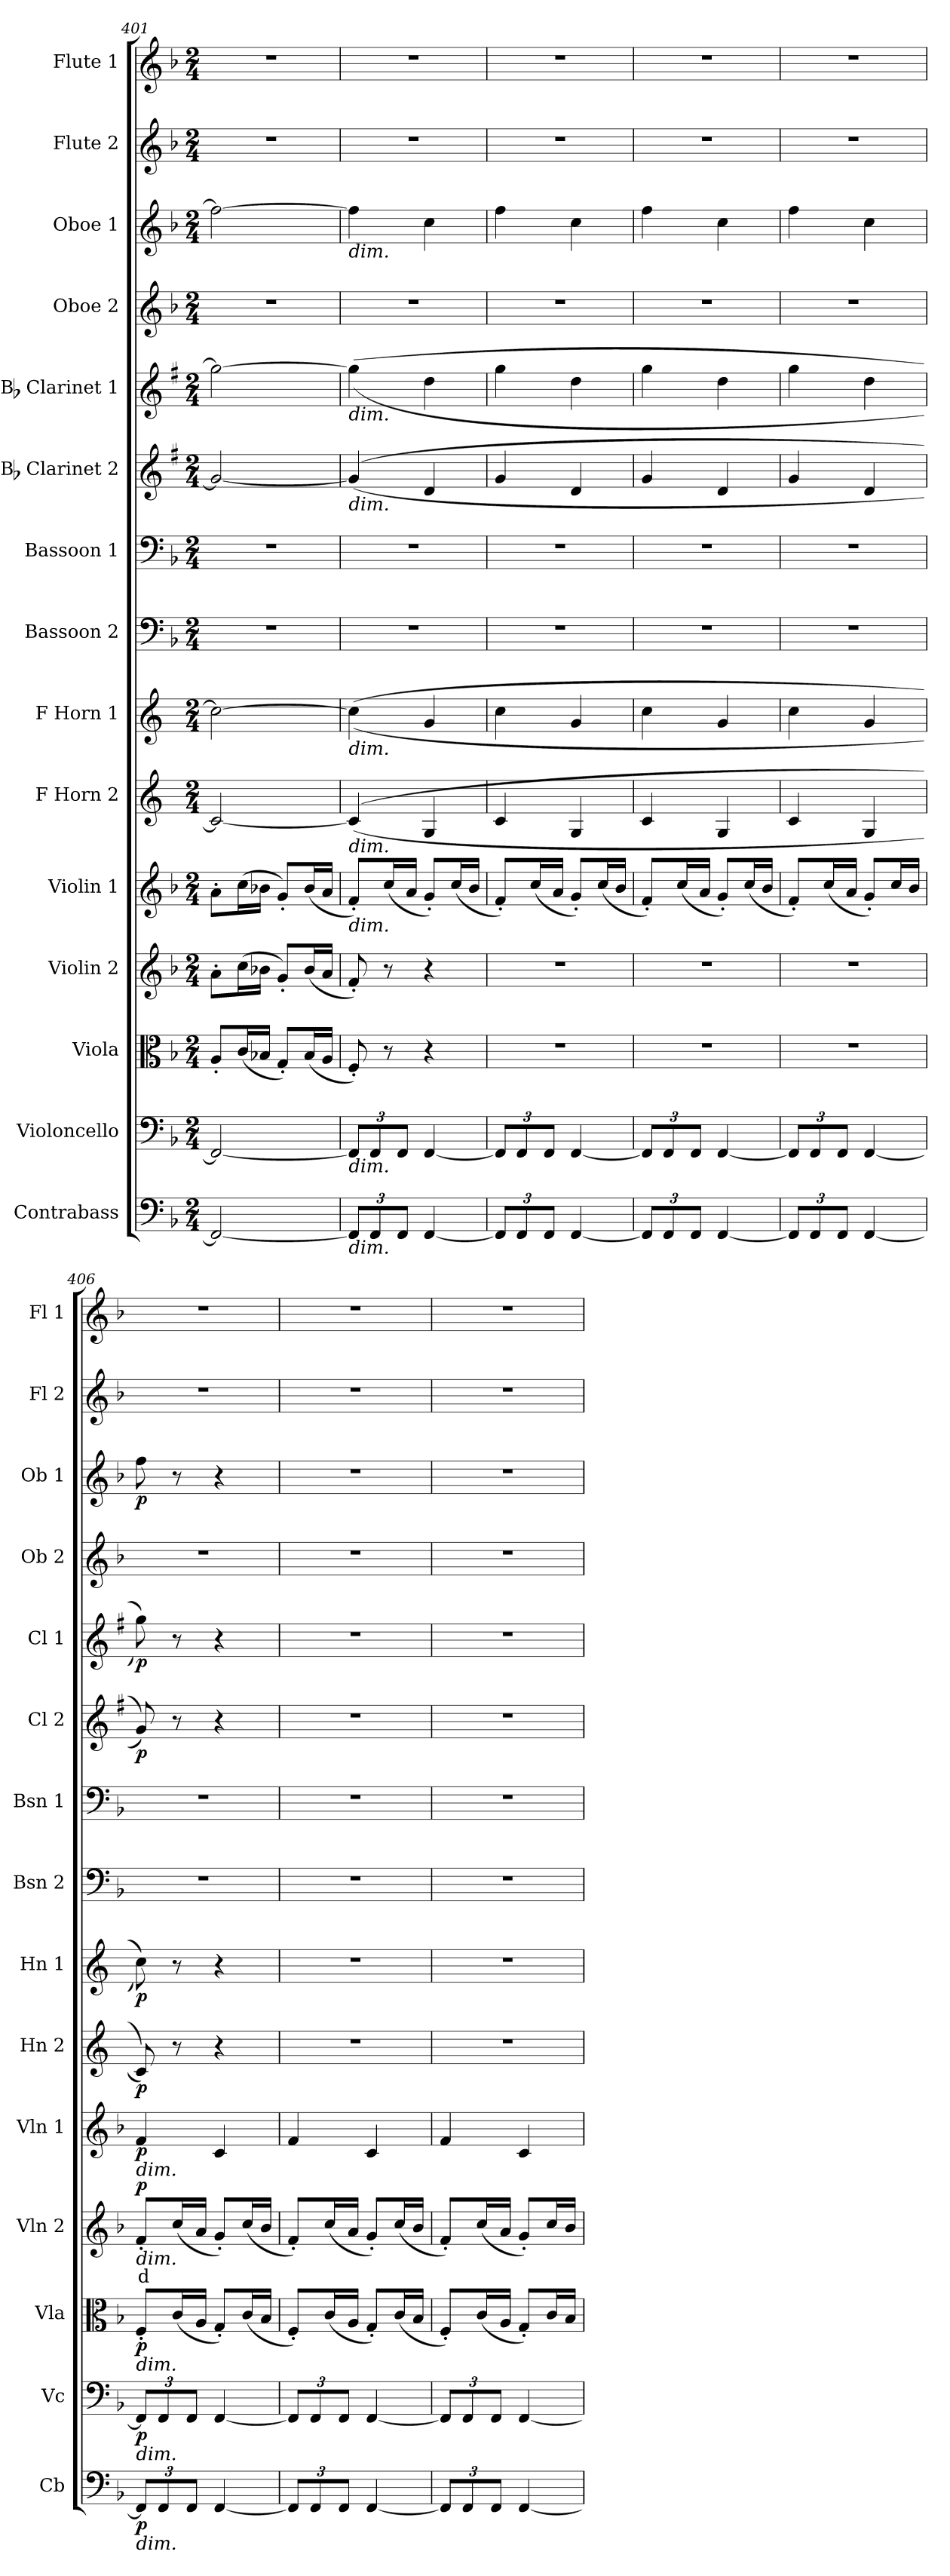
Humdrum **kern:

**kern	**dynam	**kern	**dynam	**kern	**dynam	**kern	**text	**dynam	**kern	**dynam	**kern	**dynam	**kern	**dynam	**kern	**kern	**kern	**dynam	**kern	**dynam	**kern	**kern	**dynam	**kern	**kern
*part15	*part15	*part14	*part14	*part13	*part13	*part12	*part12	*part12	*part11	*part11	*part10	*part10	*part9	*part9	*part8	*part7	*part6	*part6	*part5	*part5	*part4	*part3	*part3	*part2	*part1
*staff15	*staff15	*staff14	*staff14	*staff13	*staff13	*staff12	*staff12	*staff12	*staff11	*staff11	*staff10	*staff10	*staff9	*staff9	*staff8	*staff7	*staff6	*staff6	*staff5	*staff5	*staff4	*staff3	*staff3	*staff2	*staff1
*I"Contrabass	*	*I"Violoncello	*	*I"Viola	*	*I"Violin 2	*	*	*I"Violin 1	*	*I"F Horn 2	*	*I"F Horn 1	*	*I"Bassoon 2	*I"Bassoon 1	*I"Bb Clarinet 2	*	*I"Bb Clarinet 1	*	*I"Oboe 2	*I"Oboe 1	*	*I"Flute 2	*I"Flute 1
*I'Cb	*	*I'Vc	*	*I'Vla	*	*I'Vln 2	*	*	*I'Vln 1	*	*I'Hn 2	*	*I'Hn 1	*	*I'Bsn 2	*I'Bsn 1	*I'Cl 2	*	*I'Cl 1	*	*I'Ob 2	*I'Ob 1	*	*I'Fl 2	*I'Fl 1
*clefF4	*	*clefF4	*	*clefC3	*	*clefG2	*	*	*clefG2	*	*clefG2	*	*clefG2	*	*clefF4	*clefF4	*clefG2	*	*clefG2	*	*clefG2	*clefG2	*	*clefG2	*clefG2
*ITrd7c12	*	*	*	*	*	*	*	*	*	*	*ITrd4c7	*	*ITrd4c7	*	*	*	*ITrd1c2	*	*ITrd1c2	*	*	*	*	*	*
*k[b-]	*	*k[b-]	*	*k[b-]	*	*k[b-]	*	*	*k[b-]	*	*k[b-]	*	*k[b-]	*	*k[b-]	*k[b-]	*k[b-]	*	*k[b-]	*	*k[b-]	*k[b-]	*	*k[b-]	*k[b-]
*M2/4	*	*M2/4	*	*M2/4	*	*M2/4	*	*	*M2/4	*	*M2/4	*	*M2/4	*	*M2/4	*M2/4	*M2/4	*	*M2/4	*	*M2/4	*M2/4	*	*M2/4	*M2/4
=401	=401	=401	=401	=401	=401	=401	=401	=401	=401	=401	=401	=401	=401	=401	=401	=401	=401	=401	=401	=401	=401	=401	=401	=401	=401
2FFF/_	.	2FF/_	.	8A'/L	.	8a'\L	.	.	8a'\L	.	2F/_	.	2f\_	.	2r	2r	2f/_	.	2ff\_	.	2r	2ff\_	.	2r	2r
.	.	.	.	(16c/L	.	(16cc\L	.	.	(16cc\L	.	.	.	.	.	.	.	.	.	.	.	.	.	.	.	.
.	.	.	.	16B-X/JJ	.	16b-X\JJ	.	.	16b-X\JJ	.	.	.	.	.	.	.	.	.	.	.	.	.	.	.	.
.	.	.	.	8G'/L)	.	8g'/L)	.	.	8g'/L)	.	.	.	.	.	.	.	.	.	.	.	.	.	.	.	.
.	.	.	.	(16B-/L	.	(16b-/L	.	.	(16b-/L	.	.	.	.	.	.	.	.	.	.	.	.	.	.	.	.
.	.	.	.	16A/JJ	.	16a/JJ	.	.	16a/JJ	.	.	.	.	.	.	.	.	.	.	.	.	.	.	.	.
=402	=402	=402	=402	=402	=402	=402	=402	=402	=402	=402	=402	=402	=402	=402	=402	=402	=402	=402	=402	=402	=402	=402	=402	=402	=402
*Xbrackettup	*	*Xbrackettup	*	*	*	*	*	*	*	*	*	*	*	*	*	*	*	*	*	*	*	*	*	*	*
!	!	!	!	!	!	!	!	!	!	!	!	!	!	!	!	!	!	!	!	!	!	!LO:TX:b:i:t=dim.	!	!	!
!	!	!	!	!	!	!	!	!	!	!	!	!	!	!	!	!	!	!	!LO:TX:b:i:t=dim.	!	!	!	!	!	!
!	!	!	!	!	!	!	!	!	!	!	!	!	!	!	!	!	!LO:TX:b:i:t=dim.	!	!	!	!	!	!	!	!
!	!	!	!	!	!	!	!	!	!	!	!	!	!LO:TX:b:i:t=dim.	!	!	!	!	!	!	!	!	!	!	!	!
!	!	!	!	!	!	!	!	!	!	!	!LO:TX:b:i:t=dim.	!	!	!	!	!	!	!	!	!	!	!	!	!	!
!	!	!	!	!	!	!	!	!	!LO:TX:b:i:t=dim.	!	!	!	!	!	!	!	!	!	!	!	!	!	!	!	!
!	!	!LO:TX:b:i:t=dim.	!	!	!	!	!	!	!	!	!	!	!	!	!	!	!	!	!	!	!	!	!	!	!
!LO:TX:b:i:t=dim.	!	!	!	!	!	!	!	!	!	!	!	!	!	!	!	!	!	!	!	!	!	!	!	!	!
12FFF/L]	.	12FF/L]	.	8F'/)	.	8f'/)	.	.	8f'/L)	.	((4F/]	.	((4f\]	.	2r	2r	((4f/]	.	((4ff\]	.	2r	4ff\]	.	2r	2r
12FFF/	.	12FF/	.	.	.	.	.	.	.	.	.	.	.	.	.	.	.	.	.	.	.	.	.	.	.
.	.	.	.	8r	.	8r	.	.	(16cc/L	.	.	.	.	.	.	.	.	.	.	.	.	.	.	.	.
12FFF/J	.	12FF/J	.	.	.	.	.	.	.	.	.	.	.	.	.	.	.	.	.	.	.	.	.	.	.
.	.	.	.	.	.	.	.	.	16a/JJ	.	.	.	.	.	.	.	.	.	.	.	.	.	.	.	.
[4FFF/	.	[4FF/	.	4r	.	4r	.	.	8g'/L)	.	4C/	.	4c/	.	.	.	4c/	.	4cc\	.	.	4cc\	.	.	.
.	.	.	.	.	.	.	.	.	(16cc/L	.	.	.	.	.	.	.	.	.	.	.	.	.	.	.	.
.	.	.	.	.	.	.	.	.	16b-/JJ	.	.	.	.	.	.	.	.	.	.	.	.	.	.	.	.
=403	=403	=403	=403	=403	=403	=403	=403	=403	=403	=403	=403	=403	=403	=403	=403	=403	=403	=403	=403	=403	=403	=403	=403	=403	=403
12FFF/L]	.	12FF/L]	.	2r	.	2r	.	.	8f'/L)	.	4F/	.	4f\	.	2r	2r	4f/	.	4ff\	.	2r	4ff\	.	2r	2r
12FFF/	.	12FF/	.	.	.	.	.	.	.	.	.	.	.	.	.	.	.	.	.	.	.	.	.	.	.
.	.	.	.	.	.	.	.	.	(16cc/L	.	.	.	.	.	.	.	.	.	.	.	.	.	.	.	.
12FFF/J	.	12FF/J	.	.	.	.	.	.	.	.	.	.	.	.	.	.	.	.	.	.	.	.	.	.	.
.	.	.	.	.	.	.	.	.	16a/JJ	.	.	.	.	.	.	.	.	.	.	.	.	.	.	.	.
[4FFF/	.	[4FF/	.	.	.	.	.	.	8g'/L)	.	4C/	.	4c/	.	.	.	4c/	.	4cc\	.	.	4cc\	.	.	.
.	.	.	.	.	.	.	.	.	(16cc/L	.	.	.	.	.	.	.	.	.	.	.	.	.	.	.	.
.	.	.	.	.	.	.	.	.	16b-/JJ	.	.	.	.	.	.	.	.	.	.	.	.	.	.	.	.
=404	=404	=404	=404	=404	=404	=404	=404	=404	=404	=404	=404	=404	=404	=404	=404	=404	=404	=404	=404	=404	=404	=404	=404	=404	=404
12FFF/L]	.	12FF/L]	.	2r	.	2r	.	.	8f'/L)	.	4F/	.	4f\	.	2r	2r	4f/	.	4ff\	.	2r	4ff\	.	2r	2r
12FFF/	.	12FF/	.	.	.	.	.	.	.	.	.	.	.	.	.	.	.	.	.	.	.	.	.	.	.
.	.	.	.	.	.	.	.	.	(16cc/L	.	.	.	.	.	.	.	.	.	.	.	.	.	.	.	.
12FFF/J	.	12FF/J	.	.	.	.	.	.	.	.	.	.	.	.	.	.	.	.	.	.	.	.	.	.	.
.	.	.	.	.	.	.	.	.	16a/JJ	.	.	.	.	.	.	.	.	.	.	.	.	.	.	.	.
[4FFF/	.	[4FF/	.	.	.	.	.	.	8g'/L)	.	4C/	.	4c/	.	.	.	4c/	.	4cc\	.	.	4cc\	.	.	.
.	.	.	.	.	.	.	.	.	(16cc/L	.	.	.	.	.	.	.	.	.	.	.	.	.	.	.	.
.	.	.	.	.	.	.	.	.	16b-/JJ	.	.	.	.	.	.	.	.	.	.	.	.	.	.	.	.
!!LO:PB:g=z
=405	=405	=405	=405	=405	=405	=405	=405	=405	=405	=405	=405	=405	=405	=405	=405	=405	=405	=405	=405	=405	=405	=405	=405	=405	=405
12FFF/L]	.	12FF/L]	.	2r	.	2r	.	.	8f'/L)	.	4F/	.	4f\	.	2r	2r	4f/	.	4ff\	.	2r	4ff\	.	2r	2r
12FFF/	.	12FF/	.	.	.	.	.	.	.	.	.	.	.	.	.	.	.	.	.	.	.	.	.	.	.
.	.	.	.	.	.	.	.	.	(16cc/L	.	.	.	.	.	.	.	.	.	.	.	.	.	.	.	.
12FFF/J	.	12FF/J	.	.	.	.	.	.	.	.	.	.	.	.	.	.	.	.	.	.	.	.	.	.	.
.	.	.	.	.	.	.	.	.	16a/JJ	.	.	.	.	.	.	.	.	.	.	.	.	.	.	.	.
[4FFF/	.	[4FF/	.	.	.	.	.	.	8g'/L)	.	4C/	.	4c/	.	.	.	4c/	.	4cc\	.	.	4cc\	.	.	.
.	.	.	.	.	.	.	.	.	16cc/L	.	.	.	.	.	.	.	.	.	.	.	.	.	.	.	.
.	.	.	.	.	.	.	.	.	16b-/JJ	.	.	.	.	.	.	.	.	.	.	.	.	.	.	.	.
=406	=406	=406	=406	=406	=406	=406	=406	=406	=406	=406	=406	=406	=406	=406	=406	=406	=406	=406	=406	=406	=406	=406	=406	=406	=406
!	!	!	!	!	!	!	!	!	!LO:TX:b:i:t=dim.	!	!	!	!	!	!	!	!	!	!	!	!	!	!	!	!
!	!	!	!	!	!	!LO:TX:b:i:t=dim.	!	!	!	!	!	!	!	!	!	!	!	!	!	!	!	!	!	!	!
!	!	!	!	!LO:TX:b:i:t=dim.	!	!	!	!	!	!	!	!	!	!	!	!	!	!	!	!	!	!	!	!	!
!	!	!LO:TX:b:i:t=dim.	!	!	!	!	!	!	!	!	!	!	!	!	!	!	!	!	!	!	!	!	!	!	!
!LO:TX:b:i:t=dim.	!	!	!	!	!	!	!	!	!	!	!	!	!	!	!	!	!	!	!	!	!	!	!	!	!
!	!LO:DY:b	!	!LO:DY:b	!	!LO:DY:b	!	!LO:LY:b:color=#FF0000	!LO:DY:b	!	!LO:DY:b	!	!LO:DY:b	!	!LO:DY:b	!	!	!	!LO:DY:b	!	!LO:DY:b	!	!	!LO:DY:b	!	!
12FFF/L]	p	12FF/L]	p	8F'/L	p	8f'/L	d	p	4f/	p	8F/))	p	8f\))	p	2r	2r	8f/))	p	8ff\))	p	2r	8ff\	p	2r	2r
12FFF/	.	12FF/	.	.	.	.	.	.	.	.	.	.	.	.	.	.	.	.	.	.	.	.	.	.	.
.	.	.	.	(16c/L	.	(16cc/L	.	.	.	.	8r	.	8r	.	.	.	8r	.	8r	.	.	8r	.	.	.
12FFF/J	.	12FF/J	.	.	.	.	.	.	.	.	.	.	.	.	.	.	.	.	.	.	.	.	.	.	.
.	.	.	.	16A/JJ	.	16a/JJ	.	.	.	.	.	.	.	.	.	.	.	.	.	.	.	.	.	.	.
[4FFF/	.	[4FF/	.	8G'/L)	.	8g'/L)	.	.	4c/	.	4r	.	4r	.	.	.	4r	.	4r	.	.	4r	.	.	.
.	.	.	.	(16c/L	.	(16cc/L	.	.	.	.	.	.	.	.	.	.	.	.	.	.	.	.	.	.	.
.	.	.	.	16B-/JJ	.	16b-/JJ	.	.	.	.	.	.	.	.	.	.	.	.	.	.	.	.	.	.	.
=407	=407	=407	=407	=407	=407	=407	=407	=407	=407	=407	=407	=407	=407	=407	=407	=407	=407	=407	=407	=407	=407	=407	=407	=407	=407
12FFF/L]	.	12FF/L]	.	8F'/L)	.	8f'/L)	.	.	4f/	.	2r	.	2r	.	2r	2r	2r	.	2r	.	2r	2r	.	2r	2r
12FFF/	.	12FF/	.	.	.	.	.	.	.	.	.	.	.	.	.	.	.	.	.	.	.	.	.	.	.
.	.	.	.	(16c/L	.	(16cc/L	.	.	.	.	.	.	.	.	.	.	.	.	.	.	.	.	.	.	.
12FFF/J	.	12FF/J	.	.	.	.	.	.	.	.	.	.	.	.	.	.	.	.	.	.	.	.	.	.	.
.	.	.	.	16A/JJ	.	16a/JJ	.	.	.	.	.	.	.	.	.	.	.	.	.	.	.	.	.	.	.
[4FFF/	.	[4FF/	.	8G'/L)	.	8g'/L)	.	.	4c/	.	.	.	.	.	.	.	.	.	.	.	.	.	.	.	.
.	.	.	.	(16c/L	.	(16cc/L	.	.	.	.	.	.	.	.	.	.	.	.	.	.	.	.	.	.	.
.	.	.	.	16B-/JJ	.	16b-/JJ	.	.	.	.	.	.	.	.	.	.	.	.	.	.	.	.	.	.	.
=408	=408	=408	=408	=408	=408	=408	=408	=408	=408	=408	=408	=408	=408	=408	=408	=408	=408	=408	=408	=408	=408	=408	=408	=408	=408
12FFF/L]	.	12FF/L]	.	8F'/L)	.	8f'/L)	.	.	4f/	.	2r	.	2r	.	2r	2r	2r	.	2r	.	2r	2r	.	2r	2r
12FFF/	.	12FF/	.	.	.	.	.	.	.	.	.	.	.	.	.	.	.	.	.	.	.	.	.	.	.
.	.	.	.	(16c/L	.	(16cc/L	.	.	.	.	.	.	.	.	.	.	.	.	.	.	.	.	.	.	.
12FFF/J	.	12FF/J	.	.	.	.	.	.	.	.	.	.	.	.	.	.	.	.	.	.	.	.	.	.	.
.	.	.	.	16A/JJ	.	16a/JJ	.	.	.	.	.	.	.	.	.	.	.	.	.	.	.	.	.	.	.
[4FFF/	.	[4FF/	.	8G'/L)	.	8g'/L)	.	.	4c/	.	.	.	.	.	.	.	.	.	.	.	.	.	.	.	.
.	.	.	.	16c/L	.	16cc/L	.	.	.	.	.	.	.	.	.	.	.	.	.	.	.	.	.	.	.
.	.	.	.	16B-/JJ	.	16b-/JJ	.	.	.	.	.	.	.	.	.	.	.	.	.	.	.	.	.	.	.
=	=	=	=	=	=	=	=	=	=	=	=	=	=	=	=	=	=	=	=	=	=	=	=	=	=
*-	*-	*-	*-	*-	*-	*-	*-	*-	*-	*-	*-	*-	*-	*-	*-	*-	*-	*-	*-	*-	*-	*-	*-	*-	*-
